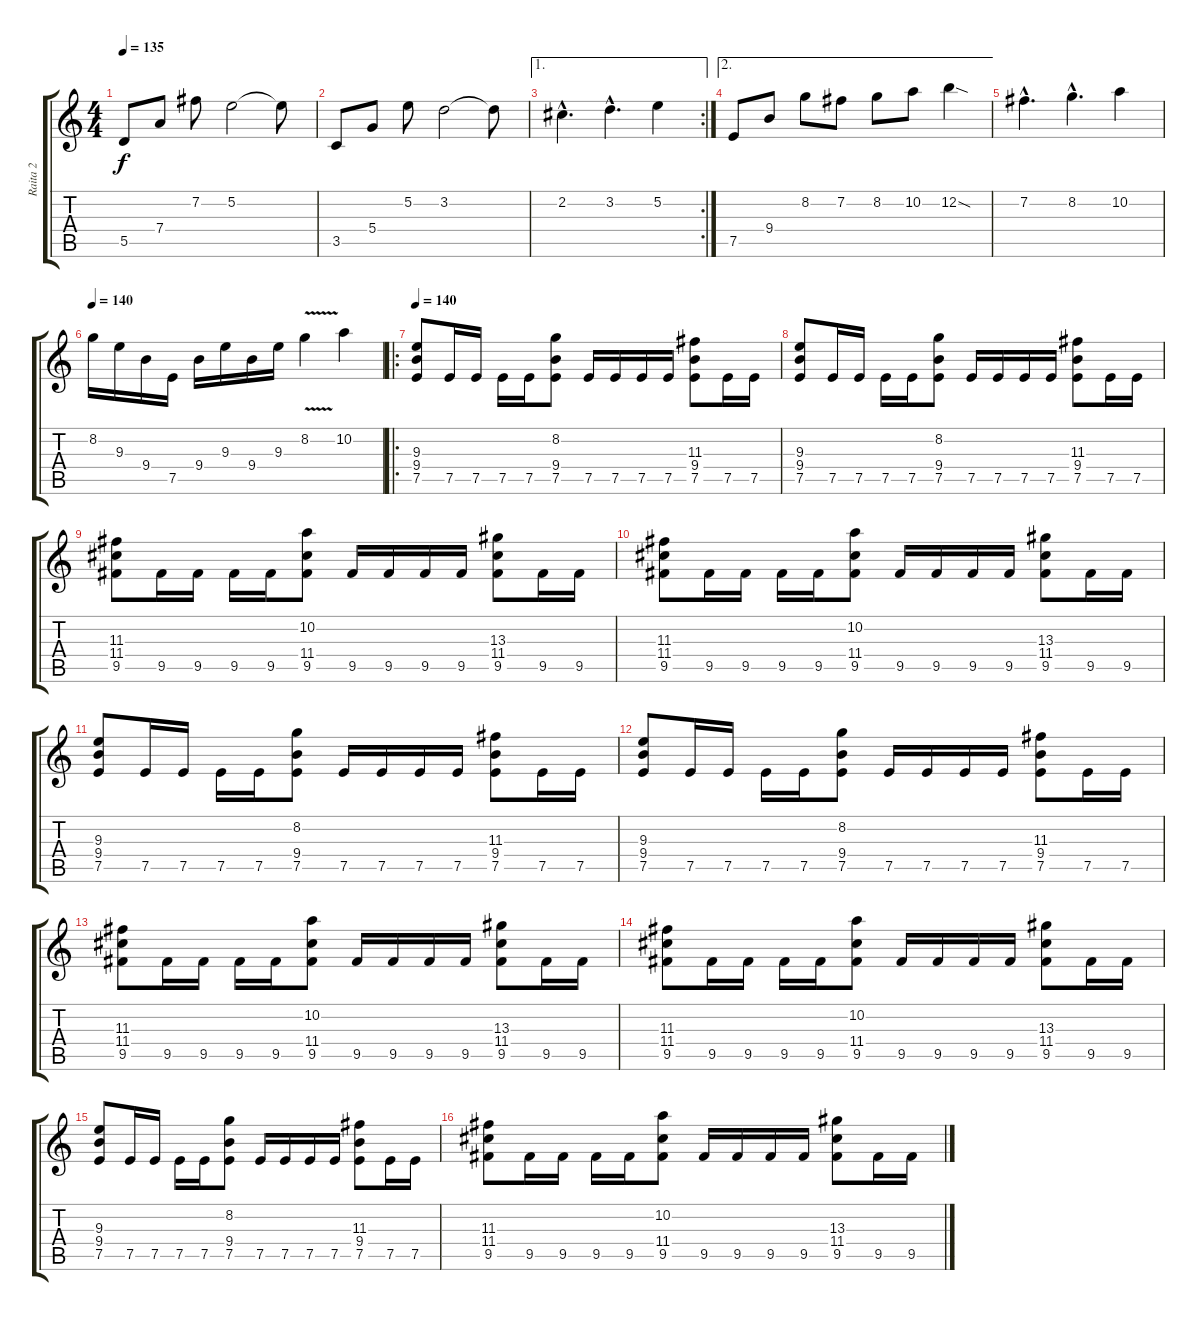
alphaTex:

\track ("Raita 2" "Raita 2") {instrument distortionguitar}
\staff {score tabs}
\tuning (E4 B3 G3 D3 A2 E2) {hide}
\ts (4 4)
\tempo 135
\clef g2
\ks c
5.5.8{dy f} 7.4.8 7.2.8 5.2.2 5.2{t}.8 |
3.5.8 5.4.8 5.2.8 3.2.2 3.2{t}.8 |
\ae 1
\rc 2
2.2{hac}.4{d} 3.2{hac}.4{d} 5.2.4 |
\ae 2
7.5.8 9.4.8 8.2.8 7.2.8 8.2.8 10.2.8 12.2{sod}.4 |
7.2{hac}.4{d} 8.2{hac}.4{d} 10.2.4 |
\tempo 140
8.2.16 9.3.16 9.4.16 7.5.16 9.4.16 9.3.16 9.4.16 9.3.16 8.2{v}.4 10.2.4 |
\ro
\tempo 140
(9.3 9.4 7.5).8 7.5.16 7.5.16 7.5.16 7.5.16 (8.2 9.4 7.5).8 7.5.16 7.5.16 7.5.16 7.5.16 (11.3 9.4 7.5).8 7.5.16 7.5.16 |
(9.3 9.4 7.5).8 7.5.16 7.5.16 7.5.16 7.5.16 (8.2 9.4 7.5).8 7.5.16 7.5.16 7.5.16 7.5.16 (11.3 9.4 7.5).8 7.5.16 7.5.16 |
(11.3 11.4 9.5).8 9.5.16 9.5.16 9.5.16 9.5.16 (10.2 11.4 9.5).8 9.5.16 9.5.16 9.5.16 9.5.16 (13.3 11.4 9.5).8 9.5.16 9.5.16 |
(11.3 11.4 9.5).8 9.5.16 9.5.16 9.5.16 9.5.16 (10.2 11.4 9.5).8 9.5.16 9.5.16 9.5.16 9.5.16 (13.3 11.4 9.5).8 9.5.16 9.5.16 |
(9.3 9.4 7.5).8 7.5.16 7.5.16 7.5.16 7.5.16 (8.2 9.4 7.5).8 7.5.16 7.5.16 7.5.16 7.5.16 (11.3 9.4 7.5).8 7.5.16 7.5.16 |
(9.3 9.4 7.5).8 7.5.16 7.5.16 7.5.16 7.5.16 (8.2 9.4 7.5).8 7.5.16 7.5.16 7.5.16 7.5.16 (11.3 9.4 7.5).8 7.5.16 7.5.16 |
(11.3 11.4 9.5).8 9.5.16 9.5.16 9.5.16 9.5.16 (10.2 11.4 9.5).8 9.5.16 9.5.16 9.5.16 9.5.16 (13.3 11.4 9.5).8 9.5.16 9.5.16 |
(11.3 11.4 9.5).8 9.5.16 9.5.16 9.5.16 9.5.16 (10.2 11.4 9.5).8 9.5.16 9.5.16 9.5.16 9.5.16 (13.3 11.4 9.5).8 9.5.16 9.5.16 |
(9.3 9.4 7.5).8 7.5.16 7.5.16 7.5.16 7.5.16 (8.2 9.4 7.5).8 7.5.16 7.5.16 7.5.16 7.5.16 (11.3 9.4 7.5).8 7.5.16 7.5.16 |
(11.3 11.4 9.5).8 9.5.16 9.5.16 9.5.16 9.5.16 (10.2 11.4 9.5).8 9.5.16 9.5.16 9.5.16 9.5.16 (13.3 11.4 9.5).8 9.5.16 9.5.16
